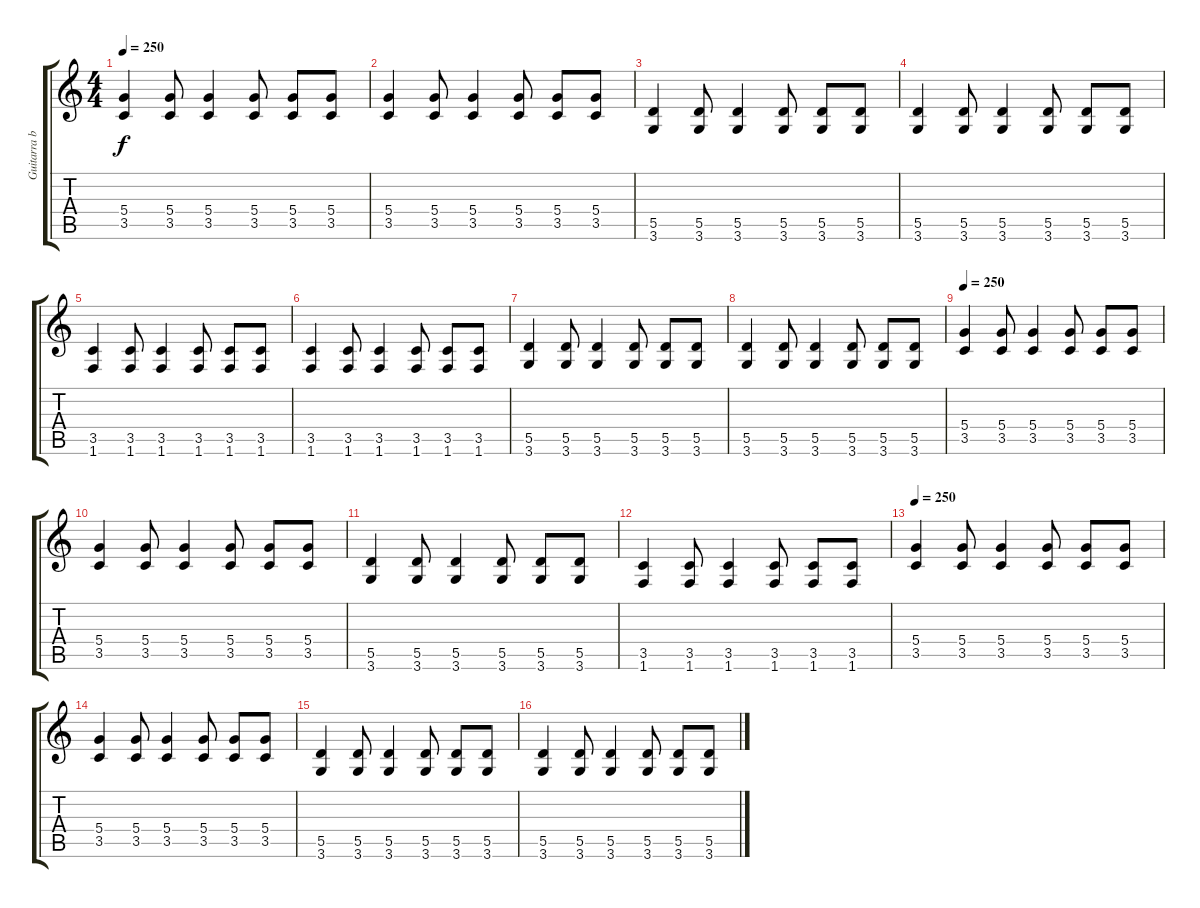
\track ("Guitarra base - Wally" "Guitarra b") {instrument distortionguitar}
\staff {score tabs}
\tuning (E4 B3 G3 D3 A2 E2) {hide}
\ts (4 4)
\tempo 250
\clef g2
\ks c
(5.4 3.5).4{dy f} (5.4 3.5).8 (5.4 3.5).4 (5.4 3.5).8 (5.4 3.5).8 (5.4 3.5).8 |
(5.4 3.5).4 (5.4 3.5).8 (5.4 3.5).4 (5.4 3.5).8 (5.4 3.5).8 (5.4 3.5).8 |
(5.5 3.6).4 (5.5 3.6).8 (5.5 3.6).4 (5.5 3.6).8 (5.5 3.6).8 (5.5 3.6).8 |
(5.5 3.6).4 (5.5 3.6).8 (5.5 3.6).4 (5.5 3.6).8 (5.5 3.6).8 (5.5 3.6).8 |
(3.5 1.6).4 (3.5 1.6).8 (3.5 1.6).4 (3.5 1.6).8 (3.5 1.6).8 (3.5 1.6).8 |
(3.5 1.6).4 (3.5 1.6).8 (3.5 1.6).4 (3.5 1.6).8 (3.5 1.6).8 (3.5 1.6).8 |
(5.5 3.6).4 (5.5 3.6).8 (5.5 3.6).4 (5.5 3.6).8 (5.5 3.6).8 (5.5 3.6).8 |
(5.5 3.6).4 (5.5 3.6).8 (5.5 3.6).4 (5.5 3.6).8 (5.5 3.6).8 (5.5 3.6).8 |
\tempo 250
(5.4 3.5).4 (5.4 3.5).8 (5.4 3.5).4 (5.4 3.5).8 (5.4 3.5).8 (5.4 3.5).8 |
(5.4 3.5).4 (5.4 3.5).8 (5.4 3.5).4 (5.4 3.5).8 (5.4 3.5).8 (5.4 3.5).8 |
(5.5 3.6).4 (5.5 3.6).8 (5.5 3.6).4 (5.5 3.6).8 (5.5 3.6).8 (5.5 3.6).8 |
(3.5 1.6).4 (3.5 1.6).8 (3.5 1.6).4 (3.5 1.6).8 (3.5 1.6).8 (3.5 1.6).8 |
\tempo 250
(5.4 3.5).4 (5.4 3.5).8 (5.4 3.5).4 (5.4 3.5).8 (5.4 3.5).8 (5.4 3.5).8 |
(5.4 3.5).4 (5.4 3.5).8 (5.4 3.5).4 (5.4 3.5).8 (5.4 3.5).8 (5.4 3.5).8 |
(5.5 3.6).4 (5.5 3.6).8 (5.5 3.6).4 (5.5 3.6).8 (5.5 3.6).8 (5.5 3.6).8 |
(5.5 3.6).4 (5.5 3.6).8 (5.5 3.6).4 (5.5 3.6).8 (5.5 3.6).8 (5.5 3.6).8
